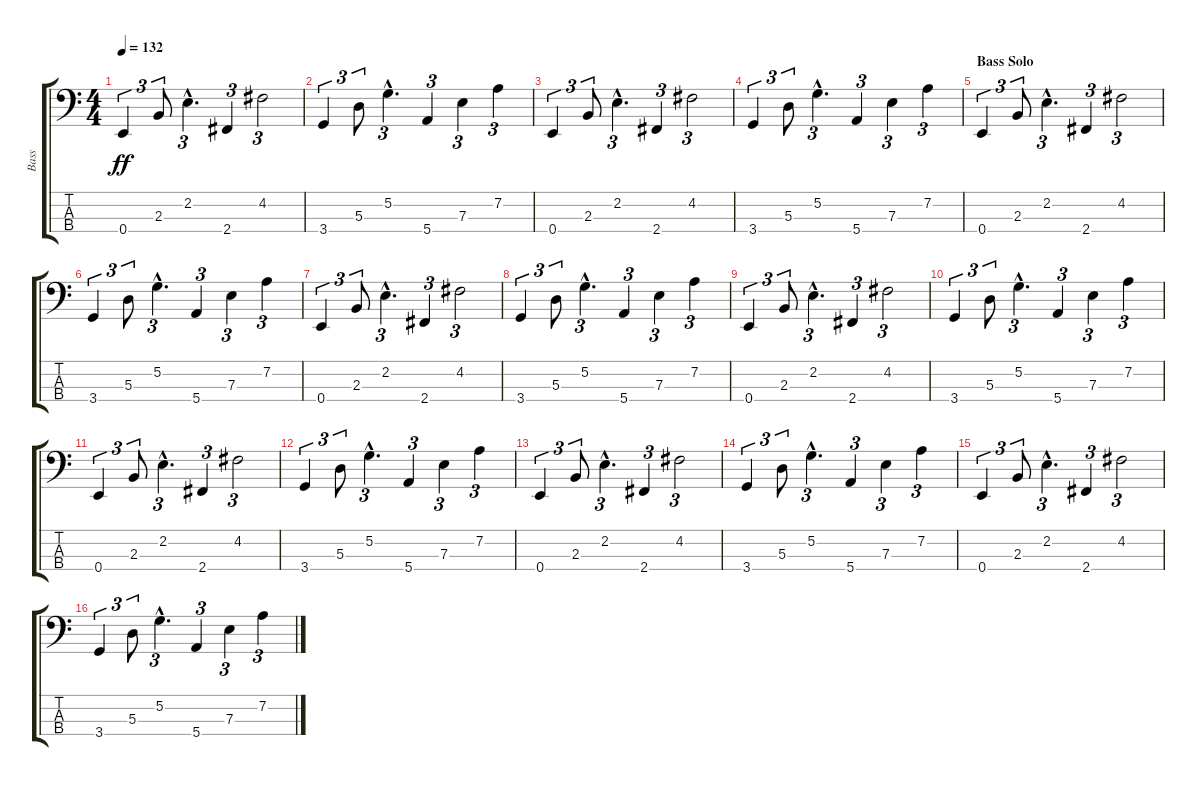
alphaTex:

\track ("Bass" "Bass") {instrument fretlessbass}
\staff {score tabs}
\tuning (G2 D2 A1 E1) {hide}
\ts (4 4)
\tempo 132
\clef f4
\ks c
0.4.4{tu (3 2) dy ff} 2.3.8{tu (3 2)} 2.2{hac}.4{d tu (3 2)} 2.4.4{tu (3 2)} 4.2.2{tu (3 2)} |
3.4.4{tu (3 2)} 5.3.8{tu (3 2)} 5.2{hac}.4{d tu (3 2)} 5.4.4{tu (3 2)} 7.3.4{tu (3 2)} 7.2.4{tu (3 2)} |
0.4.4{tu (3 2)} 2.3.8{tu (3 2)} 2.2{hac}.4{d tu (3 2)} 2.4.4{tu (3 2)} 4.2.2{tu (3 2)} |
3.4.4{tu (3 2)} 5.3.8{tu (3 2)} 5.2{hac}.4{d tu (3 2)} 5.4.4{tu (3 2)} 7.3.4{tu (3 2)} 7.2.4{tu (3 2)} |
\section ("" "Bass Solo")
0.4.4{tu (3 2)} 2.3.8{tu (3 2)} 2.2{hac}.4{d tu (3 2)} 2.4.4{tu (3 2)} 4.2.2{tu (3 2)} |
3.4.4{tu (3 2)} 5.3.8{tu (3 2)} 5.2{hac}.4{d tu (3 2)} 5.4.4{tu (3 2)} 7.3.4{tu (3 2)} 7.2.4{tu (3 2)} |
0.4.4{tu (3 2)} 2.3.8{tu (3 2)} 2.2{hac}.4{d tu (3 2)} 2.4.4{tu (3 2)} 4.2.2{tu (3 2)} |
3.4.4{tu (3 2)} 5.3.8{tu (3 2)} 5.2{hac}.4{d tu (3 2)} 5.4.4{tu (3 2)} 7.3.4{tu (3 2)} 7.2.4{tu (3 2)} |
0.4.4{tu (3 2)} 2.3.8{tu (3 2)} 2.2{hac}.4{d tu (3 2)} 2.4.4{tu (3 2)} 4.2.2{tu (3 2)} |
3.4.4{tu (3 2)} 5.3.8{tu (3 2)} 5.2{hac}.4{d tu (3 2)} 5.4.4{tu (3 2)} 7.3.4{tu (3 2)} 7.2.4{tu (3 2)} |
0.4.4{tu (3 2)} 2.3.8{tu (3 2)} 2.2{hac}.4{d tu (3 2)} 2.4.4{tu (3 2)} 4.2.2{tu (3 2)} |
3.4.4{tu (3 2)} 5.3.8{tu (3 2)} 5.2{hac}.4{d tu (3 2)} 5.4.4{tu (3 2)} 7.3.4{tu (3 2)} 7.2.4{tu (3 2)} |
0.4.4{tu (3 2)} 2.3.8{tu (3 2)} 2.2{hac}.4{d tu (3 2)} 2.4.4{tu (3 2)} 4.2.2{tu (3 2)} |
3.4.4{tu (3 2)} 5.3.8{tu (3 2)} 5.2{hac}.4{d tu (3 2)} 5.4.4{tu (3 2)} 7.3.4{tu (3 2)} 7.2.4{tu (3 2)} |
0.4.4{tu (3 2)} 2.3.8{tu (3 2)} 2.2{hac}.4{d tu (3 2)} 2.4.4{tu (3 2)} 4.2.2{tu (3 2)} |
3.4.4{tu (3 2)} 5.3.8{tu (3 2)} 5.2{hac}.4{d tu (3 2)} 5.4.4{tu (3 2)} 7.3.4{tu (3 2)} 7.2.4{tu (3 2)}
